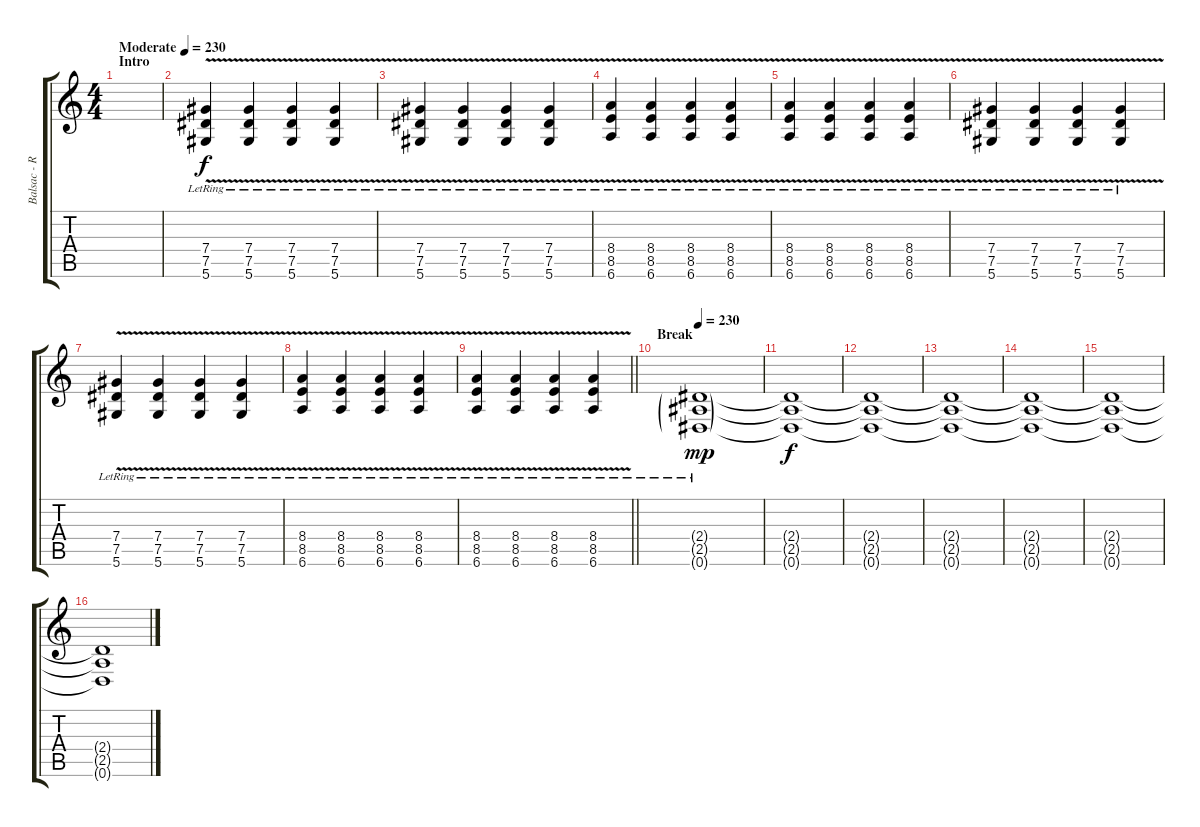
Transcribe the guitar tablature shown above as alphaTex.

\track ("Balsac - Rhythm" "Balsac - R") {instrument overdrivenguitar}
\staff {score tabs}
\tuning (Eb4 Bb3 Gb3 Db3 Ab2 Eb2) {hide}
\ts (4 4)
\section ("" "Intro")
\tempo (230 "Moderate")
\tempo 70
\tempo (230 "Moderate")
\clef g2
\ks c
|
(7.4{v lr} 7.5{v lr} 5.6{v lr}).4 (7.4{v lr} 7.5{v lr} 5.6{v lr}).4 (7.4{v lr} 7.5{v lr} 5.6{v lr}).4 (7.4{v lr} 7.5{v lr} 5.6{v lr}).4 |
(7.4{v lr} 7.5{v lr} 5.6{v lr}).4 (7.4{v lr} 7.5{v lr} 5.6{v lr}).4 (7.4{v lr} 7.5{v lr} 5.6{v lr}).4 (7.4{v lr} 7.5{v lr} 5.6{v lr}).4 |
(8.4{v lr} 8.5{v lr} 6.6{v lr}).4 (8.4{v lr} 8.5{v lr} 6.6{v lr}).4 (8.4{v lr} 8.5{v lr} 6.6{v lr}).4 (8.4{v lr} 8.5{v lr} 6.6{v lr}).4 |
(8.4{v lr} 8.5{v lr} 6.6{v lr}).4 (8.4{v lr} 8.5{v lr} 6.6{v lr}).4 (8.4{v lr} 8.5{v lr} 6.6{v lr}).4 (8.4{v lr} 8.5{v lr} 6.6{v lr}).4 |
(7.4{v lr} 7.5{v lr} 5.6{v lr}).4 (7.4{v lr} 7.5{v lr} 5.6{v lr}).4 (7.4{v lr} 7.5{v lr} 5.6{v lr}).4 (7.4{v lr} 7.5{v lr} 5.6{v lr}).4 |
(7.4{v lr} 7.5{v lr} 5.6{v lr}).4 (7.4{v lr} 7.5{v lr} 5.6{v lr}).4 (7.4{v lr} 7.5{v lr} 5.6{v lr}).4 (7.4{v lr} 7.5{v lr} 5.6{v lr}).4 |
(8.4{v lr} 8.5{v lr} 6.6{v lr}).4 (8.4{v lr} 8.5{v lr} 6.6{v lr}).4 (8.4{v lr} 8.5{v lr} 6.6{v lr}).4 (8.4{v lr} 8.5{v lr} 6.6{v lr}).4 |
\barLineRight lightlight
(8.4{v lr} 8.5{v lr} 6.6{v lr}).4 (8.4{v lr} 8.5{v lr} 6.6{v lr}).4 (8.4{v lr} 8.5{v lr} 6.6{v lr}).4 (8.4{v lr} 8.5{v lr} 6.6{v lr}).4 |
\section ("" "Break")
\tempo 230
(2.4{g lr} 2.5{g lr} 0.6{g lr}).1{dy mp} |
(2.4{t} 2.5{t} 0.6{t}).1{dy f} |
(2.4{t} 2.5{t} 0.6{t}).1 |
(2.4{t} 2.5{t} 0.6{t}).1 |
(2.4{t} 2.5{t} 0.6{t}).1 |
(2.4{t} 2.5{t} 0.6{t}).1 |
(2.4{t} 2.5{t} 0.6{t}).1
